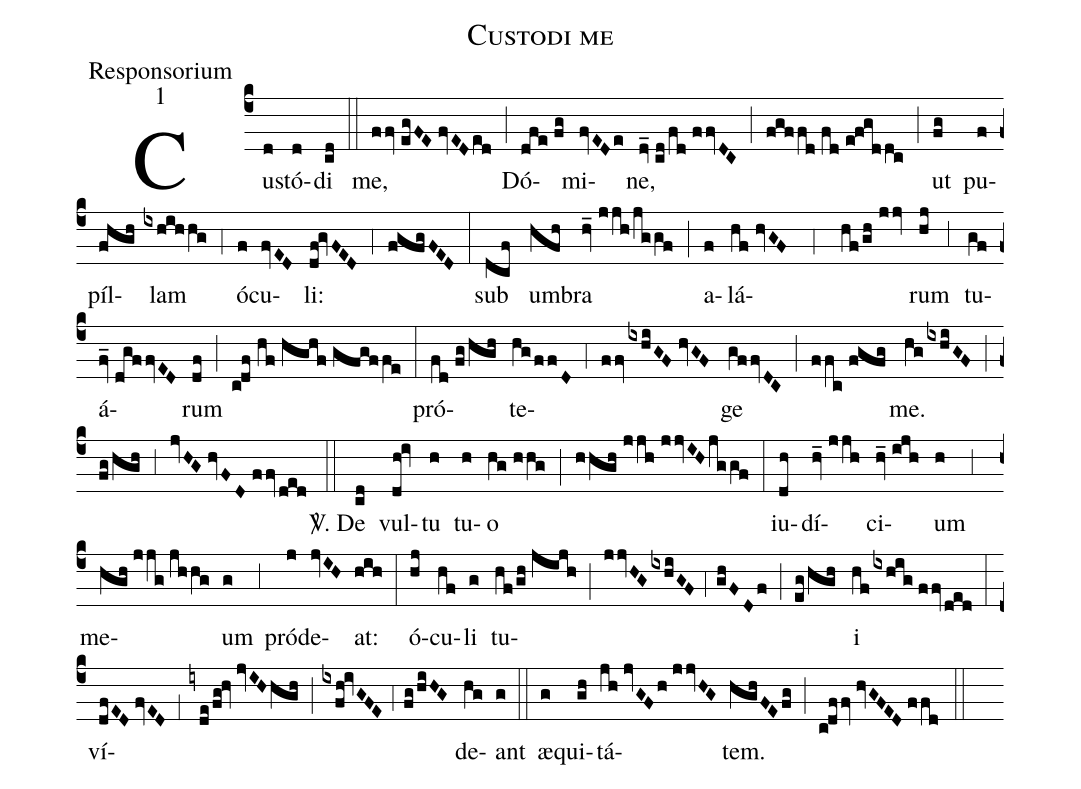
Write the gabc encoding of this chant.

name:Custodi me;
office-part:Responsorium;
mode:1;
%%
(c4) Cu(d)stó(d)di(cd) (::)
me,(ffv//egFE//fvEDed) (;) Dó(dfe//fg)mi(fvEDe)ne,(dv_//cd/fd//ffvDC) (;) (fgffd//fd//e!fgddc) (;) ut(fg) pu(f)píl(fhgh)lam(ixhihhg) (,4) ó(f)cu(fvED)li:(df!gvFED) (,4) (fgfgFED) (:)
sub(dcf) um(hfh)bra(hv_//jjh/jggf) (;) a(f)lá(hf//hvGF,4hf/gh//jjv)rum(hj) (,3) tu(gf)á(fv_//dgffvED)rum(df) (;) (c!df//hf//hghf//gfgffe) (:)
pró(fd//fg/hgh)te(hg/ffD)(,4)(ffv/ixhiGF//hvGF)ge(gffvDC) (;) (ffc//fgfg) me.(hg/ixhiGF) (;) (fg/hgh) (,3) (jvHG//hvFD//ffv/ded) (::)

<sp>V/</sp>. De(cd) vul(dh!iv)tu(h) tu(h)o(hg//hhg) (;) (hhgh//jjh//jjvIH/jggf) (:)
iu(dh)dí(hv_//jjh)ci(hv_//ijh)um(h) (,3) me(hgh//jjg//jhhg)um(g) (,3) pró(j)de(jvIH)at:(hih) (:)
ó(hj)cu(hf)li(g) tu(hf/gh//jijh)(;)(jjvHG/ixhiGF,4ghFDf)(;)(eg/hgh)i(hf/ixhig//ffv/ded) (:)
ví(dfED//fvED)(,1)(iyde/fg!hv//jvIHhgh)(;)(ixfh!ivGFE,4fg/hiHG)de(hg)ant(g) (::)
æ(g)qui(gh)tá(jh//jvGFh//jjvHG)tem.(hghFE/fg) (;) (c!dffv//hvGFED//ffd) (::)
